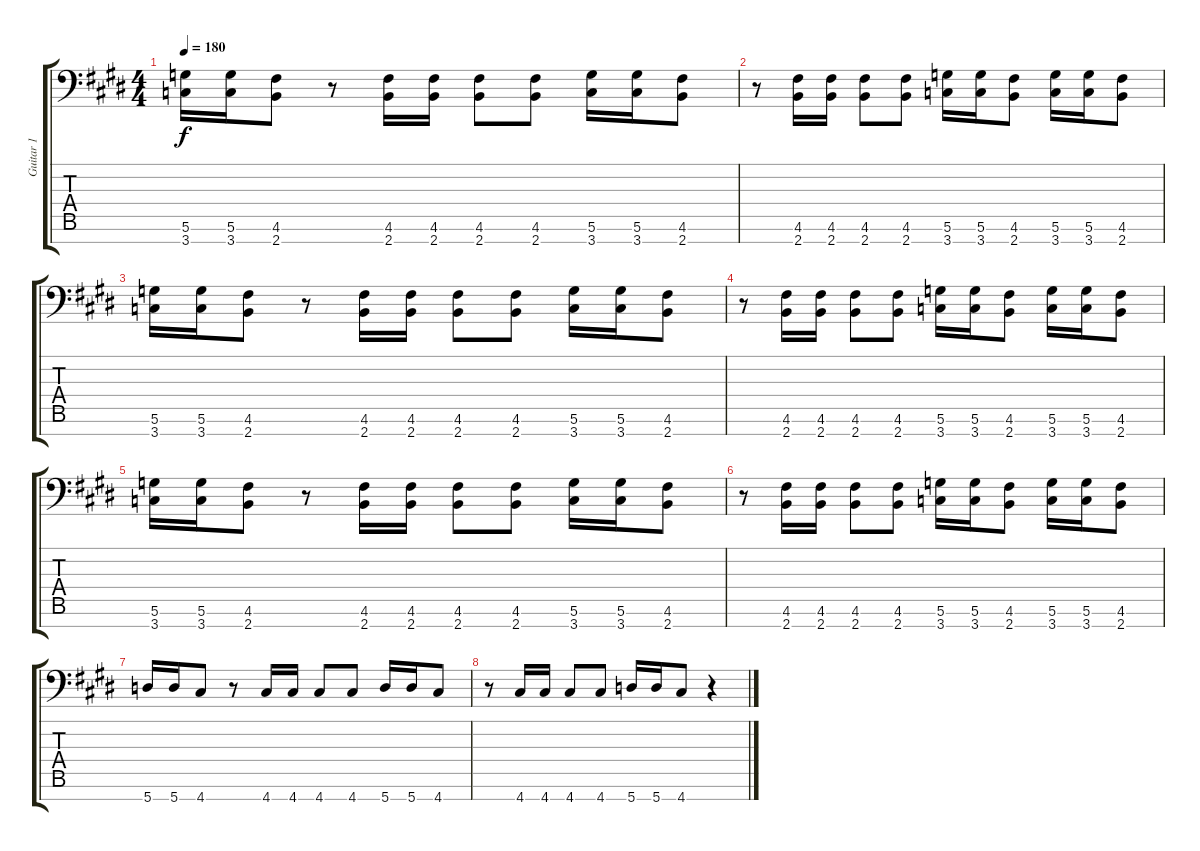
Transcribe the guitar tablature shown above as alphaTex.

\track ("Guitar 1" "Guitar 1") {instrument overdrivenguitar}
\staff {score tabs}
\tuning (D4 A3 F3 C3 G2 D2 A1) {hide}
\ts (4 4)
\tempo 180
\clef f4
\ks c#minor
(5.6 3.7).16{dy f} (5.6 3.7).16 (4.6 2.7).8 r.8 (4.6 2.7).16 (4.6 2.7).16 (4.6 2.7).8 (4.6 2.7).8 (5.6 3.7).16 (5.6 3.7).16 (4.6 2.7).8 |
r.8 (4.6 2.7).16 (4.6 2.7).16 (4.6 2.7).8 (4.6 2.7).8 (5.6 3.7).16 (5.6 3.7).16 (4.6 2.7).8 (5.6 3.7).16 (5.6 3.7).16 (4.6 2.7).8 |
(5.6 3.7).16 (5.6 3.7).16 (4.6 2.7).8 r.8 (4.6 2.7).16 (4.6 2.7).16 (4.6 2.7).8 (4.6 2.7).8 (5.6 3.7).16 (5.6 3.7).16 (4.6 2.7).8 |
r.8 (4.6 2.7).16 (4.6 2.7).16 (4.6 2.7).8 (4.6 2.7).8 (5.6 3.7).16 (5.6 3.7).16 (4.6 2.7).8 (5.6 3.7).16 (5.6 3.7).16 (4.6 2.7).8 |
(5.6 3.7).16 (5.6 3.7).16 (4.6 2.7).8 r.8 (4.6 2.7).16 (4.6 2.7).16 (4.6 2.7).8 (4.6 2.7).8 (5.6 3.7).16 (5.6 3.7).16 (4.6 2.7).8 |
r.8 (4.6 2.7).16 (4.6 2.7).16 (4.6 2.7).8 (4.6 2.7).8 (5.6 3.7).16 (5.6 3.7).16 (4.6 2.7).8 (5.6 3.7).16 (5.6 3.7).16 (4.6 2.7).8 |
5.7.16 5.7.16 4.7.8 r.8 4.7.16 4.7.16 4.7.8 4.7.8 5.7.16 5.7.16 4.7.8 |
r.8 4.7.16 4.7.16 4.7.8 4.7.8 5.7.16 5.7.16 4.7.8 r.4
